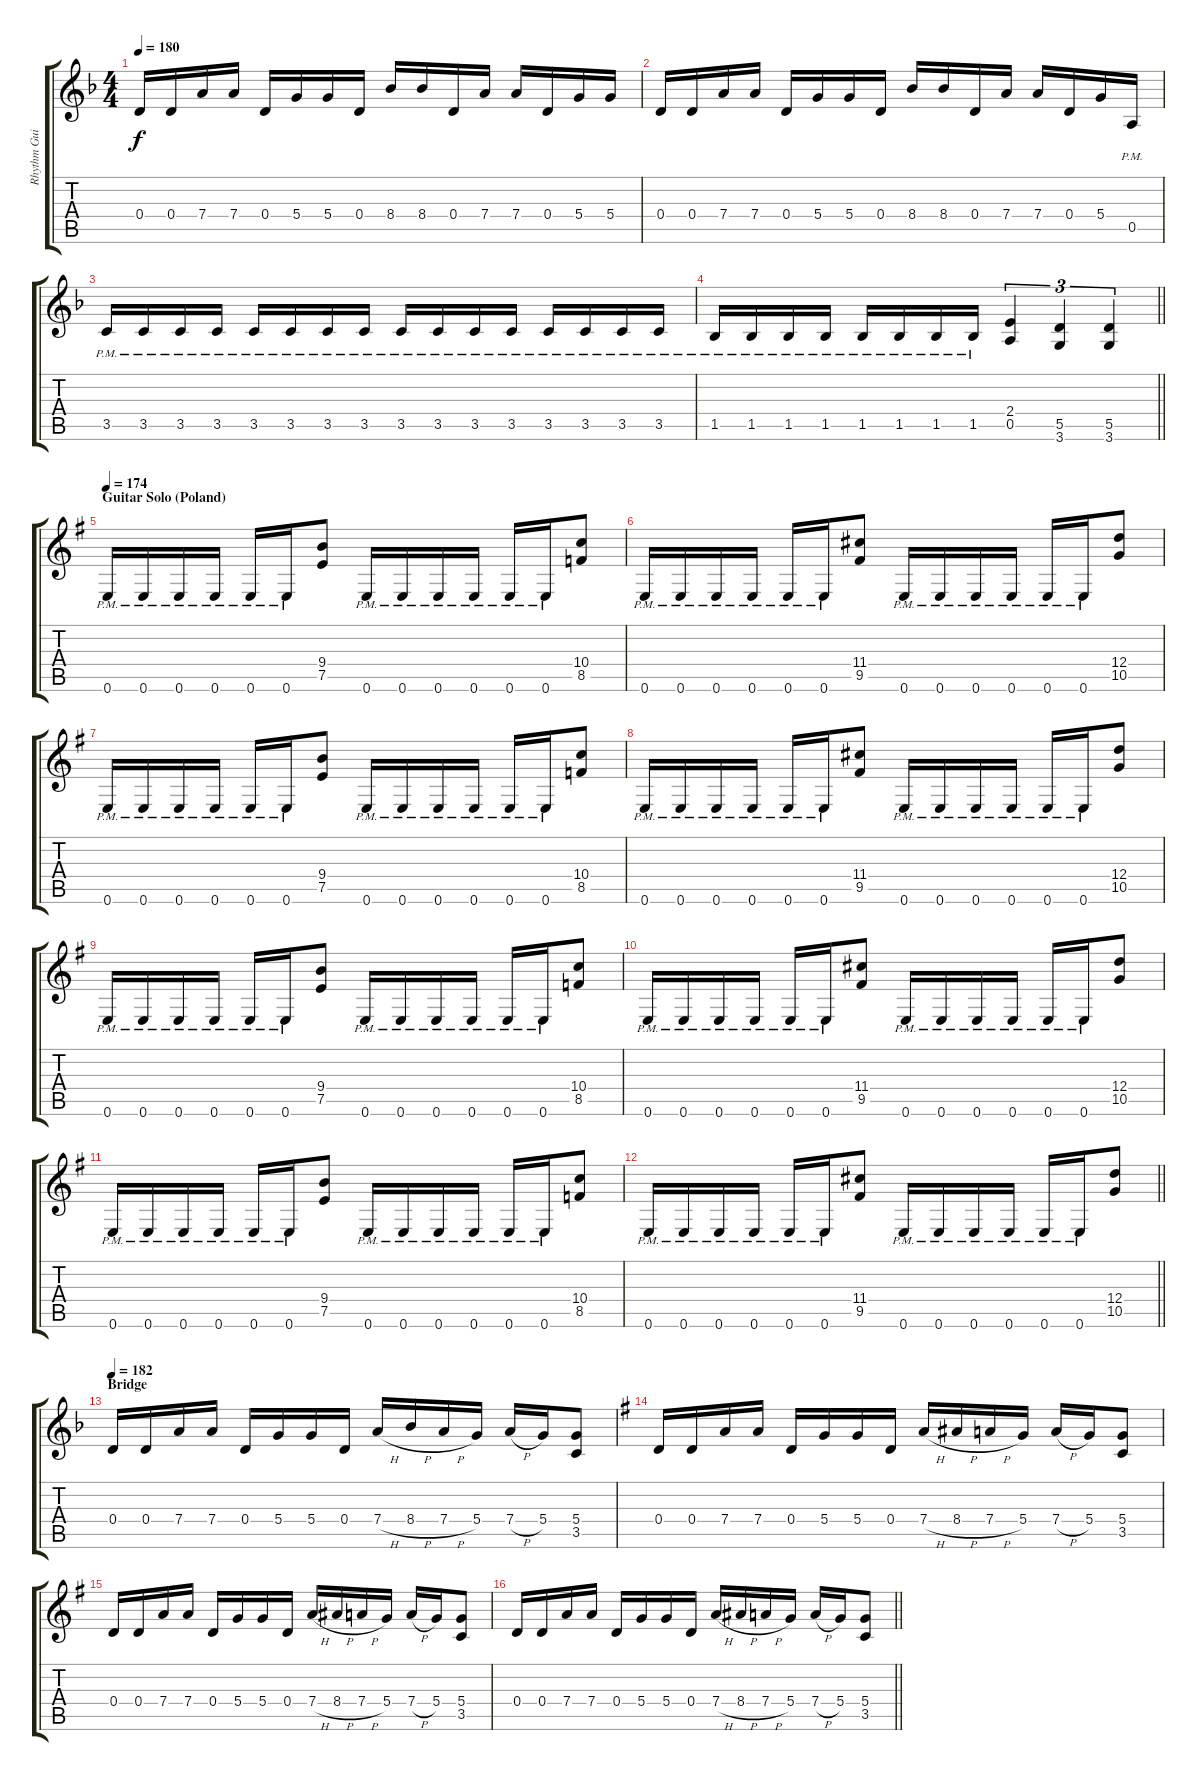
\track ("Rhythm Guitar 1" "Rhythm Gui") {instrument distortionguitar}
\staff {score tabs}
\tuning (E4 B3 G3 D3 A2 E2) {hide}
\ts (4 4)
\tempo 180
\clef g2
\ks dminor
0.4.16{dy f} 0.4.16 7.4.16 7.4.16 0.4.16 5.4.16 5.4.16 0.4.16 8.4.16 8.4.16 0.4.16 7.4.16 7.4.16 0.4.16 5.4.16 5.4.16 |
0.4.16 0.4.16 7.4.16 7.4.16 0.4.16 5.4.16 5.4.16 0.4.16 8.4.16 8.4.16 0.4.16 7.4.16 7.4.16 0.4.16 5.4.16 0.5{pm}.16 |
\ks f
3.5{pm}.16 3.5{pm}.16 3.5{pm}.16 3.5{pm}.16 3.5{pm}.16 3.5{pm}.16 3.5{pm}.16 3.5{pm}.16 3.5{pm}.16 3.5{pm}.16 3.5{pm}.16 3.5{pm}.16 3.5{pm}.16 3.5{pm}.16 3.5{pm}.16 3.5{pm}.16 |
\barLineRight lightlight
1.5{pm}.16 1.5{pm}.16 1.5{pm}.16 1.5{pm}.16 1.5{pm}.16 1.5{pm}.16 1.5{pm}.16 1.5{pm}.16 (2.4 0.5).4{tu (3 2)} (5.5 3.6).4{tu (3 2)} (5.5 3.6).4{tu (3 2)} |
\section ("" "Guitar Solo (Poland)")
\tempo 174
\ks g
0.6{pm}.16 0.6{pm}.16 0.6{pm}.16 0.6{pm}.16 0.6{pm}.16 0.6{pm}.16 (9.4 7.5).8 0.6{pm}.16 0.6{pm}.16 0.6{pm}.16 0.6{pm}.16 0.6{pm}.16 0.6{pm}.16 (10.4 8.5).8 |
0.6{pm}.16 0.6{pm}.16 0.6{pm}.16 0.6{pm}.16 0.6{pm}.16 0.6{pm}.16 (11.4 9.5).8 0.6{pm}.16 0.6{pm}.16 0.6{pm}.16 0.6{pm}.16 0.6{pm}.16 0.6{pm}.16 (12.4 10.5).8 |
0.6{pm}.16 0.6{pm}.16 0.6{pm}.16 0.6{pm}.16 0.6{pm}.16 0.6{pm}.16 (9.4 7.5).8 0.6{pm}.16 0.6{pm}.16 0.6{pm}.16 0.6{pm}.16 0.6{pm}.16 0.6{pm}.16 (10.4 8.5).8 |
0.6{pm}.16 0.6{pm}.16 0.6{pm}.16 0.6{pm}.16 0.6{pm}.16 0.6{pm}.16 (11.4 9.5).8 0.6{pm}.16 0.6{pm}.16 0.6{pm}.16 0.6{pm}.16 0.6{pm}.16 0.6{pm}.16 (12.4 10.5).8 |
0.6{pm}.16 0.6{pm}.16 0.6{pm}.16 0.6{pm}.16 0.6{pm}.16 0.6{pm}.16 (9.4 7.5).8 0.6{pm}.16 0.6{pm}.16 0.6{pm}.16 0.6{pm}.16 0.6{pm}.16 0.6{pm}.16 (10.4 8.5).8 |
0.6{pm}.16 0.6{pm}.16 0.6{pm}.16 0.6{pm}.16 0.6{pm}.16 0.6{pm}.16 (11.4 9.5).8 0.6{pm}.16 0.6{pm}.16 0.6{pm}.16 0.6{pm}.16 0.6{pm}.16 0.6{pm}.16 (12.4 10.5).8 |
0.6{pm}.16 0.6{pm}.16 0.6{pm}.16 0.6{pm}.16 0.6{pm}.16 0.6{pm}.16 (9.4 7.5).8 0.6{pm}.16 0.6{pm}.16 0.6{pm}.16 0.6{pm}.16 0.6{pm}.16 0.6{pm}.16 (10.4 8.5).8 |
\barLineRight lightlight
0.6{pm}.16 0.6{pm}.16 0.6{pm}.16 0.6{pm}.16 0.6{pm}.16 0.6{pm}.16 (11.4 9.5).8 0.6{pm}.16 0.6{pm}.16 0.6{pm}.16 0.6{pm}.16 0.6{pm}.16 0.6{pm}.16 (12.4 10.5).8 |
\section ("" "Bridge")
\tempo 182
\ks f
0.4.16 0.4.16 7.4.16 7.4.16 0.4.16 5.4.16 5.4.16 0.4.16 7.4{h}.16 8.4{h}.16 7.4{h}.16 5.4.16 7.4{h}.16 5.4.16 (5.4 3.5).8 |
\ks eminor
0.4.16 0.4.16 7.4.16 7.4.16 0.4.16 5.4.16 5.4.16 0.4.16 7.4{h}.16 8.4{h}.16 7.4{h}.16 5.4.16 7.4{h}.16 5.4.16 (5.4 3.5).8 |
0.4.16 0.4.16 7.4.16 7.4.16 0.4.16 5.4.16 5.4.16 0.4.16 7.4{h}.16 8.4{h}.16 7.4{h}.16 5.4.16 7.4{h}.16 5.4.16 (5.4 3.5).8 |
\barLineRight lightlight
0.4.16 0.4.16 7.4.16 7.4.16 0.4.16 5.4.16 5.4.16 0.4.16 7.4{h}.16 8.4{h}.16 7.4{h}.16 5.4.16 7.4{h}.16 5.4.16 (5.4 3.5).8
